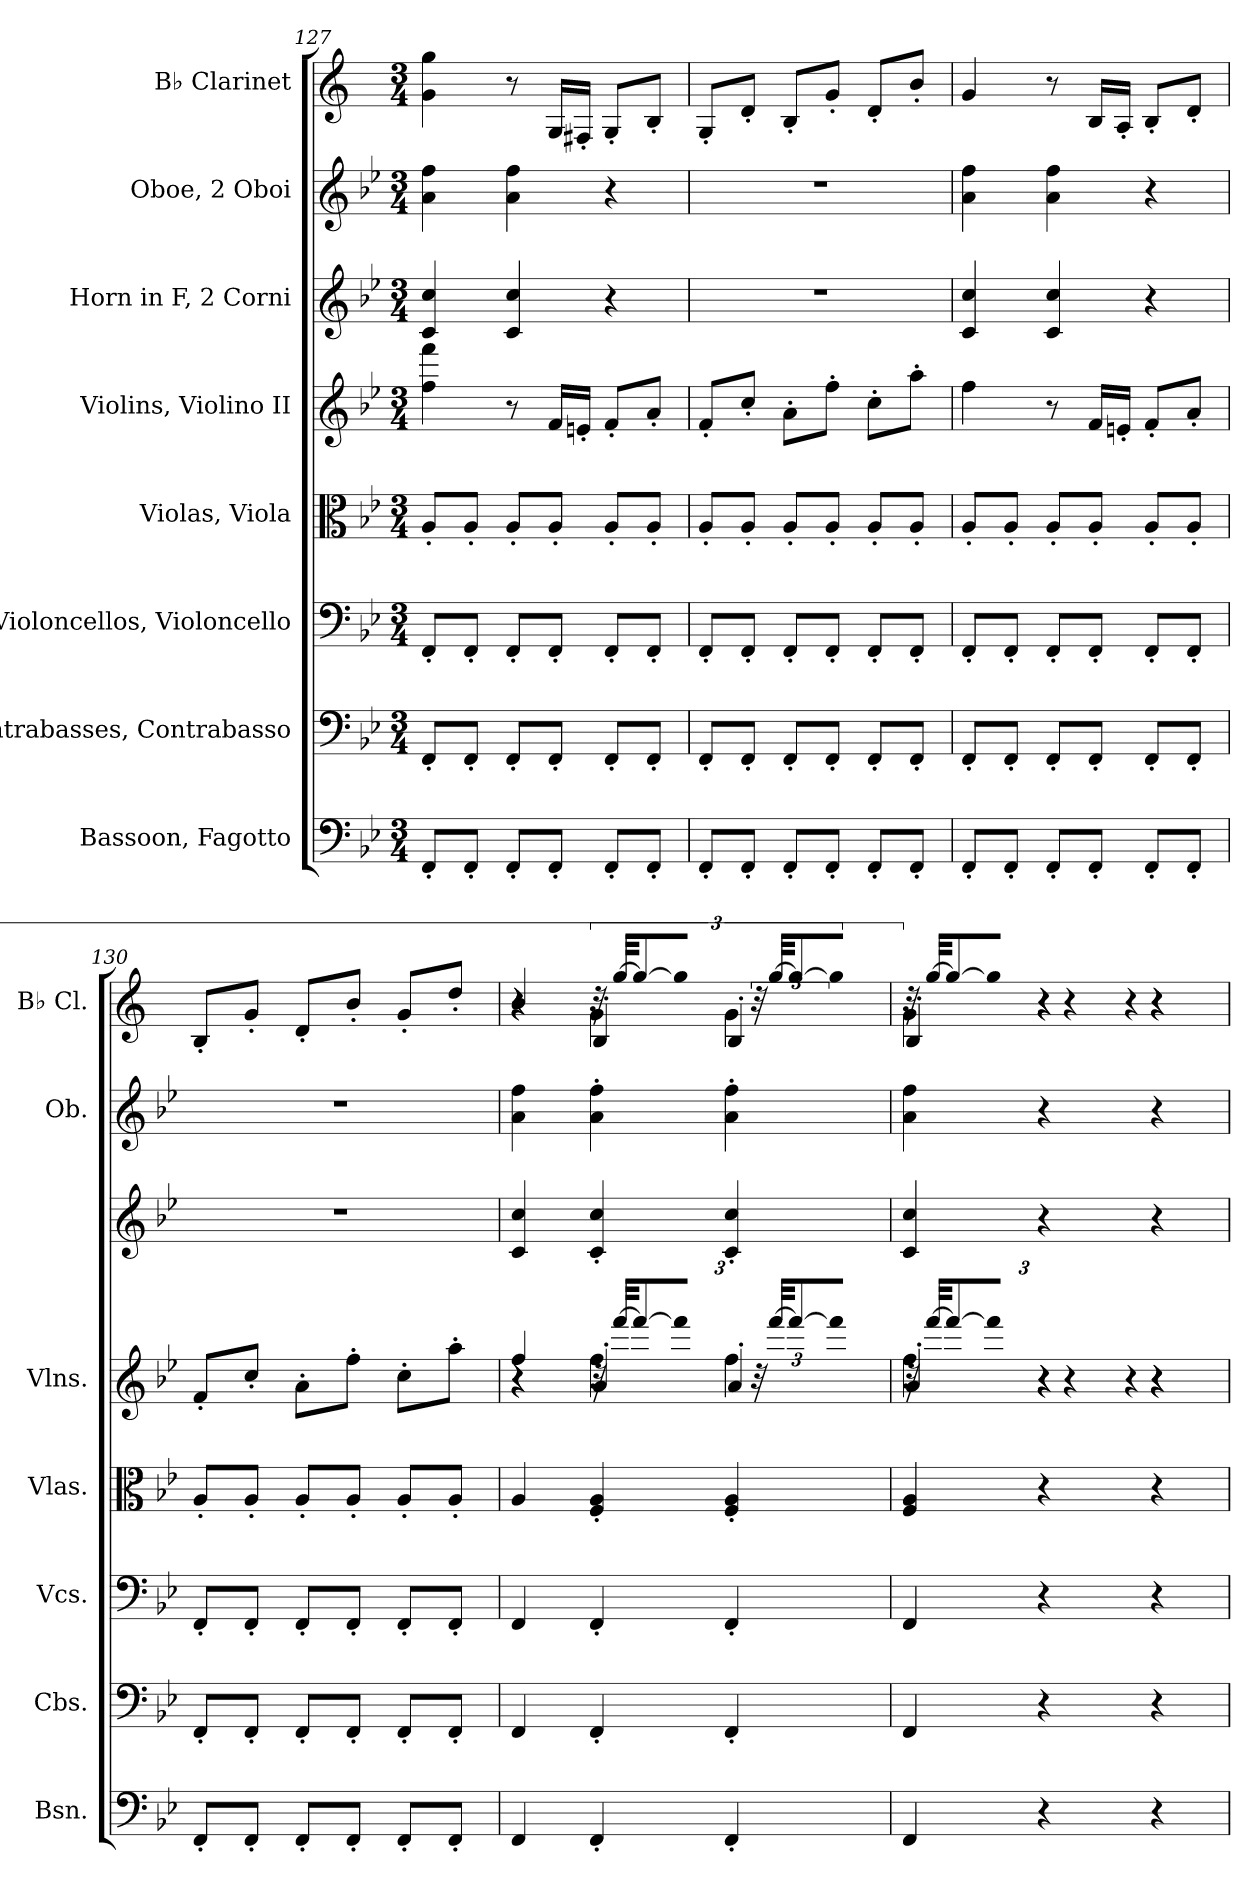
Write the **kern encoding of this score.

**kern	**kern	**kern	**kern	**kern	**kern	**kern	**kern
*part8	*part7	*part6	*part5	*part4	*part3	*part2	*part1
*staff8	*staff7	*staff6	*staff5	*staff4	*staff3	*staff2	*staff1
*I"Bassoon, Fagotto	*I"Contrabasses, Contrabasso	*I"Violoncellos, Violoncello	*I"Violas, Viola	*I"Violins, Violino II	*I"Horn in F, 2 Corni	*I"Oboe, 2 Oboi	*I"B♭ Clarinet
*I'Bsn.	*I'Cbs.	*I'Vcs.	*I'Vlas.	*I'Vlns.	*	*I'Ob.	*I'B♭ Cl.
*clefF4	*clefF4	*clefF4	*clefC3	*clefG2	*clefG2	*clefG2	*clefG2
*	*ITrd7c12	*	*	*	*ITrd4c7	*	*ITrd1c2
*k[b-e-]	*k[b-e-]	*k[b-e-]	*k[b-e-]	*k[b-e-]	*k[b-e-a-]	*k[b-e-]	*k[b-e-]
*M3/4	*M3/4	*M3/4	*M3/4	*M3/4	*M3/4	*M3/4	*M3/4
=127	=127	=127	=127	=127	=127	=127	=127
8FF'/L	8FFF'/L	8FF'/L	8A'/L	4ff\ 4fff\	4F/ 4f/	4a\ 4ff\	4f\ 4ff\
8FF'/J	8FFF'/J	8FF'/J	8A'/J	.	.	.	.
8FF'/L	8FFF'/L	8FF'/L	8A'/L	8r	4F/ 4f/	4a\ 4ff\	8r
8FF'/J	8FFF'/J	8FF'/J	8A'/J	16f/LL	.	.	16F/LL
.	.	.	.	16en'/JJ	.	.	16En'/JJ
8FF'/L	8FFF'/L	8FF'/L	8A'/L	8f'/L	4r	4r	8F'/L
8FF'/J	8FFF'/J	8FF'/J	8A'/J	8a'/J	.	.	8A'/J
=128	=128	=128	=128	=128	=128	=128	=128
8FF'/L	8FFF'/L	8FF'/L	8A'/L	8f'/L	2.r	2.r	8F'/L
8FF'/J	8FFF'/J	8FF'/J	8A'/J	8cc'/J	.	.	8c'/J
8FF'/L	8FFF'/L	8FF'/L	8A'/L	8a'\L	.	.	8A'/L
8FF'/J	8FFF'/J	8FF'/J	8A'/J	8ff'\J	.	.	8f'/J
8FF'/L	8FFF'/L	8FF'/L	8A'/L	8cc'\L	.	.	8c'/L
8FF'/J	8FFF'/J	8FF'/J	8A'/J	8aa'\J	.	.	8a'/J
!!LO:PB:g=z
=129	=129	=129	=129	=129	=129	=129	=129
8FF'/L	8FFF'/L	8FF'/L	8A'/L	4ff\	4F/ 4f/	4a\ 4ff\	4f/
8FF'/J	8FFF'/J	8FF'/J	8A'/J	.	.	.	.
8FF'/L	8FFF'/L	8FF'/L	8A'/L	8r	4F/ 4f/	4a\ 4ff\	8r
8FF'/J	8FFF'/J	8FF'/J	8A'/J	16f/LL	.	.	16A/LL
.	.	.	.	16en'/JJ	.	.	16G'/JJ
8FF'/L	8FFF'/L	8FF'/L	8A'/L	8f'/L	4r	4r	8A'/L
8FF'/J	8FFF'/J	8FF'/J	8A'/J	8a'/J	.	.	8c'/J
=130	=130	=130	=130	=130	=130	=130	=130
8FF'/L	8FFF'/L	8FF'/L	8A'/L	8f'/L	2.r	2.r	8A'/L
8FF'/J	8FFF'/J	8FF'/J	8A'/J	8cc'/J	.	.	8f'/J
8FF'/L	8FFF'/L	8FF'/L	8A'/L	8a'\L	.	.	8c'/L
8FF'/J	8FFF'/J	8FF'/J	8A'/J	8ff'\J	.	.	8a'/J
8FF'/L	8FFF'/L	8FF'/L	8A'/L	8cc'\L	.	.	8f'/L
8FF'/J	8FFF'/J	8FF'/J	8A'/J	8aa'\J	.	.	8cc'/J
=131	=131	=131	=131	=131	=131	=131	=131
*	*	*	*	*^	*	*	*^
*	*	*	*	*	*^	*	*	*	*^
4FF/	4FFF/	4FF/	4A/	4ff/	4r	4r	4F/ 4f/	4a\ 4ff\	4a/	4r	4r
*	*	*	*	*Xbrackettup	*	*	*	*	*	*	*
4FF'/	4FFF'/	4FF'/	4F/' 4A/'	48r	4ff\	4a'/	4F/' 4f/'	4a\' 4ff\'	48r	4f\	4A'/
.	.	.	.	[48fff/KKL	.	.	.	.	[48ff/KKL	.	.
.	.	.	.	12fff/_	.	.	.	.	12ff/_	.	.
.	.	.	.	8fff/J]	.	.	.	.	8ff/J]	.	.
4FF'/	4FFF'/	4FF'/	4F/' 4A/'	48r	4ff\	4a'/	4F/' 4f/'	4a\' 4ff\'	48r	4f\	4A'/
.	.	.	.	[48fff/KKL	.	.	.	.	[48ff/KKL	.	.
.	.	.	.	12fff/_	.	.	.	.	12ff/_	.	.
.	.	.	.	8fff/J]	.	.	.	.	8ff/J]	.	.
=132	=132	=132	=132	=132	=132	=132	=132	=132	=132	=132	=132
4FF/	4FFF/	4FF/	4F/ 4A/	48r	4ff\	4a'/	4F/ 4f/	4a\ 4ff\	48r	4f\	4A'/
.	.	.	.	[48fff/KKL	.	.	.	.	[48ff/KKL	.	.
.	.	.	.	12fff/_	.	.	.	.	12ff/_	.	.
.	.	.	.	8fff/J]	.	.	.	.	8ff/J]	.	.
4r	4r	4r	4r	4r	4r	4r	4r	4r	4r	4r	4r
4r	4r	4r	4r	4r	4r	4r	4r	4r	4r	4r	4r
*	*	*	*	*v	*v	*v	*	*	*v	*v	*v
=	=	=	=	=	=	=	=
*-	*-	*-	*-	*-	*-	*-	*-
